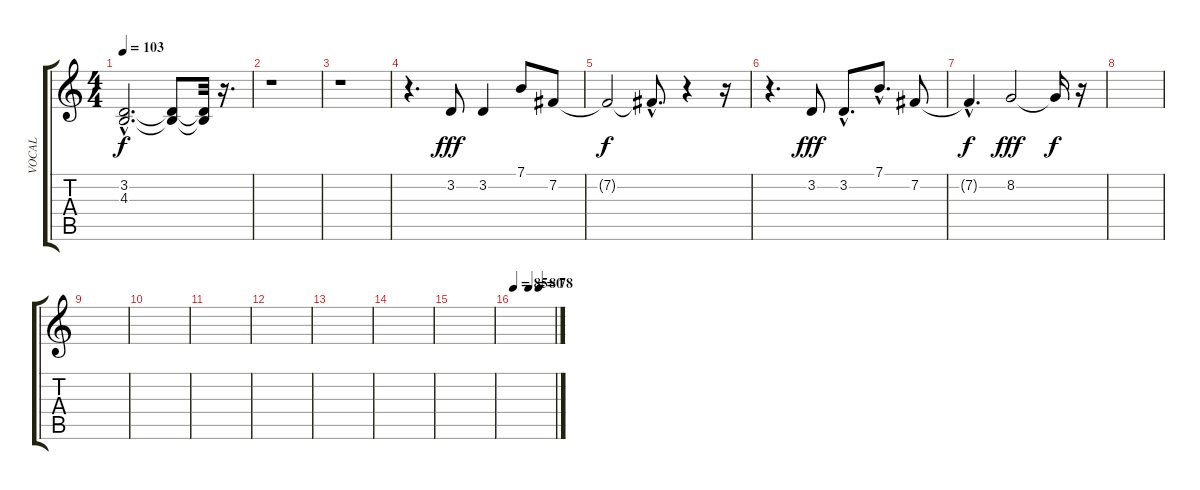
\track ("VOCAL" "VOCAL") {instrument viola}
\staff {score tabs}
\tuning (E4 B3 G3 D3 A2 E2) {hide}
\ts (4 4)
\tempo 103
\clef g2
\ks c
(3.2{hac t} 4.3{hac t}).2{d dy f} (3.2{t} 4.3{t}).8 (3.2{t} 4.3{t}).32 r.16{d} |
r.1 |
r.1 |
r.4{d} 3.2.8{dy fff} 3.2.4 7.1.8 7.2.8 |
7.2{t}.2{dy f} 7.2{hac t}.8{d} r.4 r.16 |
r.4{d} 3.2.8{dy fff} 3.2{hac}.8{d} 7.1{hac}.8{d} 7.2.8 |
7.2{hac t}.4{d dy f} 8.2.2{dy fff} 8.2{t}.16{dy f} r.16 |
|
|
|
|
|
|
|
|
\tempo 85
\tempo (80 0.375)
\tempo (78 0.625)
